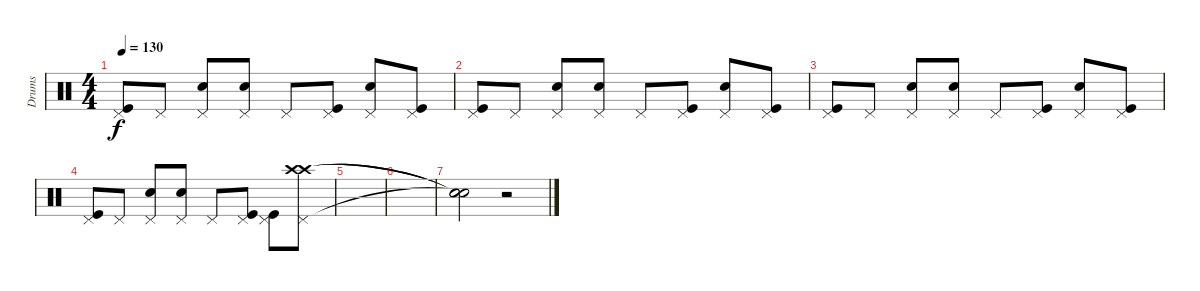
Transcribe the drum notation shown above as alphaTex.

\track ("Drums" "Drums") {instrument percussion}
\staff {score}
\articulation defaults
\ts (4 4)
\tempo 130
\clef neutral
\ks c
("Kick (hit)" "Pedal Hi-Hat (hit)").8{dy f} "Pedal Hi-Hat (hit)".8 ("Electric Snare (hit)" "Pedal Hi-Hat (hit)").8 ("Electric Snare (hit)" "Pedal Hi-Hat (hit)").8 "Pedal Hi-Hat (hit)".8 ("Kick (hit)" "Pedal Hi-Hat (hit)").8 ("Electric Snare (hit)" "Pedal Hi-Hat (hit)").8 ("Kick (hit)" "Pedal Hi-Hat (hit)").8 |
("Kick (hit)" "Pedal Hi-Hat (hit)").8 "Pedal Hi-Hat (hit)".8 ("Electric Snare (hit)" "Pedal Hi-Hat (hit)").8 ("Electric Snare (hit)" "Pedal Hi-Hat (hit)").8 "Pedal Hi-Hat (hit)".8 ("Kick (hit)" "Pedal Hi-Hat (hit)").8 ("Electric Snare (hit)" "Pedal Hi-Hat (hit)").8 ("Kick (hit)" "Pedal Hi-Hat (hit)").8 |
("Kick (hit)" "Pedal Hi-Hat (hit)").8 "Pedal Hi-Hat (hit)".8 ("Electric Snare (hit)" "Pedal Hi-Hat (hit)").8 ("Electric Snare (hit)" "Pedal Hi-Hat (hit)").8 "Pedal Hi-Hat (hit)".8 ("Kick (hit)" "Pedal Hi-Hat (hit)").8 ("Electric Snare (hit)" "Pedal Hi-Hat (hit)").8 ("Kick (hit)" "Pedal Hi-Hat (hit)").8 |
("Kick (hit)" "Pedal Hi-Hat (hit)").8 "Pedal Hi-Hat (hit)".8 ("Electric Snare (hit)" "Pedal Hi-Hat (hit)").8 ("Electric Snare (hit)" "Pedal Hi-Hat (hit)").8 "Pedal Hi-Hat (hit)".8 ("Kick (hit)" "Pedal Hi-Hat (hit)").8 ("Kick (hit)" "Pedal Hi-Hat (hit)").8 ("Crash high (hit)" "Crash high (hit)" "Pedal Hi-Hat (hit)").8 |
|
|
("Snare (hit)"{t} "Snare (hit)"{t} "Snare (hit)"{t}).2 r.2
